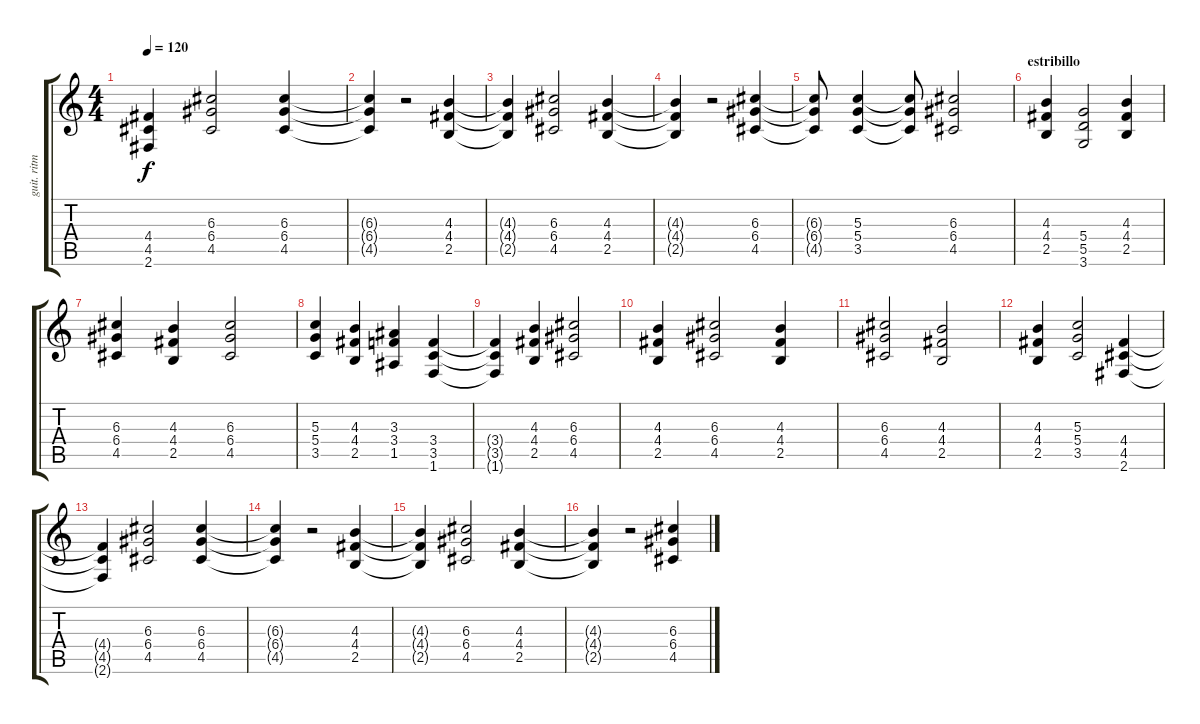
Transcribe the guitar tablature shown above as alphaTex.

\track ("guit. ritmica" "guit. ritm") {instrument distortionguitar}
\staff {score tabs}
\tuning (E4 B3 G3 D3 A2 E2) {hide}
\ts (4 4)
\tempo 120
\clef g2
\ks c
(4.4{t} 4.5{t} 2.6{t}).4{dy f} (6.3 6.4 4.5).2 (6.3 6.4 4.5).4 |
(6.3{t} 6.4{t} 4.5{t}).4 r.2 (4.3 4.4 2.5).4 |
(4.3{t} 4.4{t} 2.5{t}).4 (6.3 6.4 4.5).2 (4.3 4.4 2.5).4 |
(4.3{t} 4.4{t} 2.5{t}).4 r.2 (6.3 6.4 4.5).4 |
(6.3{t} 6.4{t} 4.5{t}).8 (5.3 5.4 3.5).4 (5.3{t} 5.4{t} 3.5{t}).8 (6.3 6.4 4.5).2 |
\section ("" "estribillo")
(4.3 4.4 2.5).4 (5.4 5.5 3.6).2 (4.3 4.4 2.5).4 |
(6.3 6.4 4.5).4 (4.3 4.4 2.5).4 (6.3 6.4 4.5).2 |
(5.3 5.4 3.5).4 (4.3 4.4 2.5).4 (3.3 3.4 1.5).4 (3.4 3.5 1.6).4 |
(3.4{t} 3.5{t} 1.6{t}).4 (4.3 4.4 2.5).4 (6.3 6.4 4.5).2 |
(4.3 4.4 2.5).4 (6.3 6.4 4.5).2 (4.3 4.4 2.5).4 |
(6.3 6.4 4.5).2 (4.3 4.4 2.5).2 |
(4.3 4.4 2.5).4 (5.3 5.4 3.5).2 (4.4 4.5 2.6).4 |
(4.4{t} 4.5{t} 2.6{t}).4 (6.3 6.4 4.5).2 (6.3 6.4 4.5).4 |
(6.3{t} 6.4{t} 4.5{t}).4 r.2 (4.3 4.4 2.5).4 |
(4.3{t} 4.4{t} 2.5{t}).4 (6.3 6.4 4.5).2 (4.3 4.4 2.5).4 |
(4.3{t} 4.4{t} 2.5{t}).4 r.2 (6.3 6.4 4.5).4
